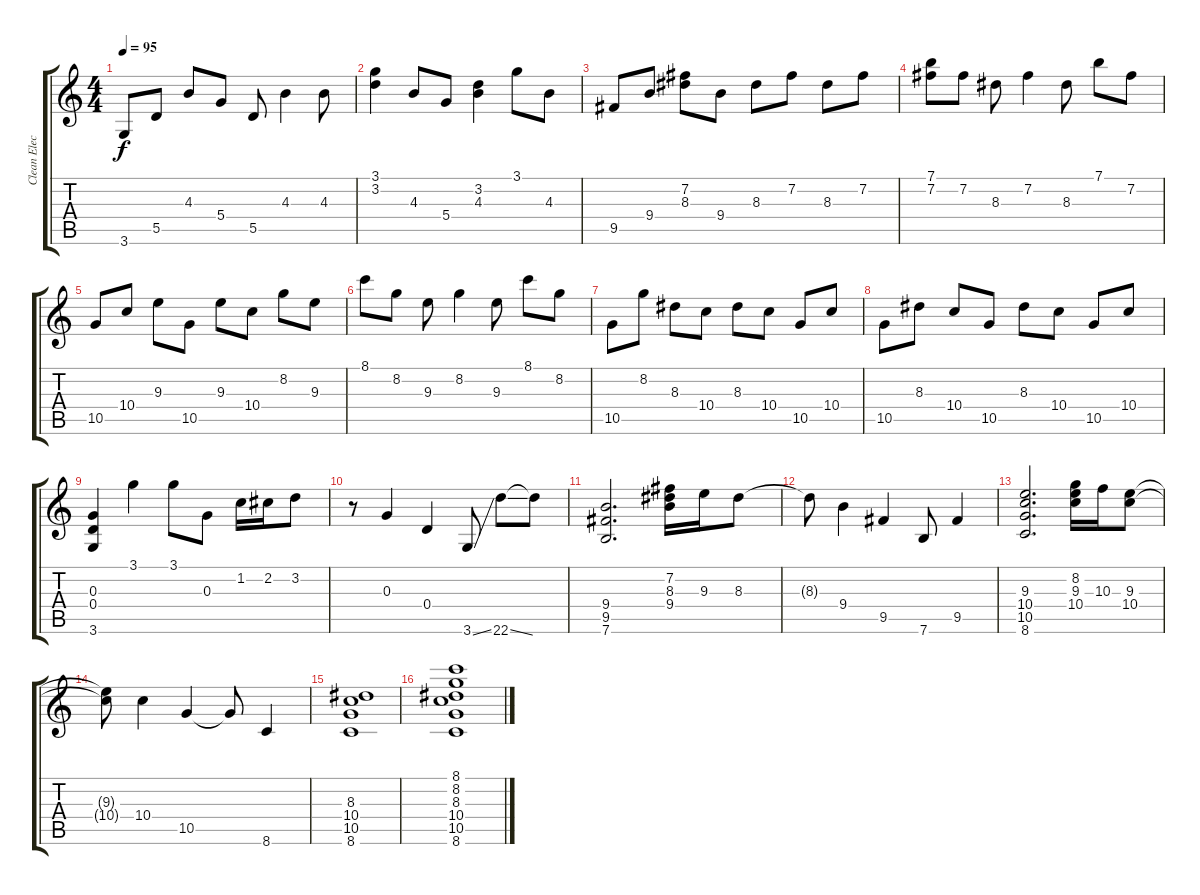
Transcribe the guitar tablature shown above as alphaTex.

\track ("Clean Electric" "Clean Elec") {instrument electricguitarclean}
\staff {score tabs}
\tuning (E4 B3 G3 D3 A2 E2) {hide}
\ts (4 4)
\tempo 95
\clef g2
\ks c
3.6.8{dy f} 5.5.8 4.3.8 5.4.8 5.5.8 4.3.4 4.3.8 |
(3.1 3.2).4 4.3.8 5.4.8 (3.2 4.3).4 3.1.8 4.3.8 |
9.5.8 9.4.8 (7.2 8.3).8 9.4.8 8.3.8 7.2.8 8.3.8 7.2.8 |
(7.1 7.2).8 7.2.8 8.3.8 7.2.4 8.3.8 7.1.8 7.2.8 |
10.5.8 10.4.8 9.3.8 10.5.8 9.3.8 10.4.8 8.2.8 9.3.8 |
8.1.8 8.2.8 9.3.8 8.2.4 9.3.8 8.1.8 8.2.8 |
10.5.8 8.2.8 8.3.8 10.4.8 8.3.8 10.4.8 10.5.8 10.4.8 |
10.5.8 8.3.8 10.4.8 10.5.8 8.3.8 10.4.8 10.5.8 10.4.8 |
(0.3 0.4 3.6).4 3.1.4 3.1.8 0.3.8 1.2.16 2.2.16 3.2.8 |
r.8 0.3.4 0.4.4 3.6{ss}.8 22.6{ss}.8 22.6{t}.8 |
(9.4 9.5 7.6).2{d} (7.2 8.3 9.4).16 9.3.16 8.3.8 |
8.3{t}.8 9.4.4 9.5.4 7.6.8 9.5.4 |
(9.3 10.4 10.5 8.6).2{d} (8.2 9.3 10.4).16 10.3.16 (9.3 10.4).8 |
(9.3{t} 10.4{t}).8 10.4.4 10.5.4 10.5{t}.8 8.6.4 |
(8.3 10.4 10.5 8.6).1 |
(8.1 8.2 8.3 10.4 10.5 8.6).1
